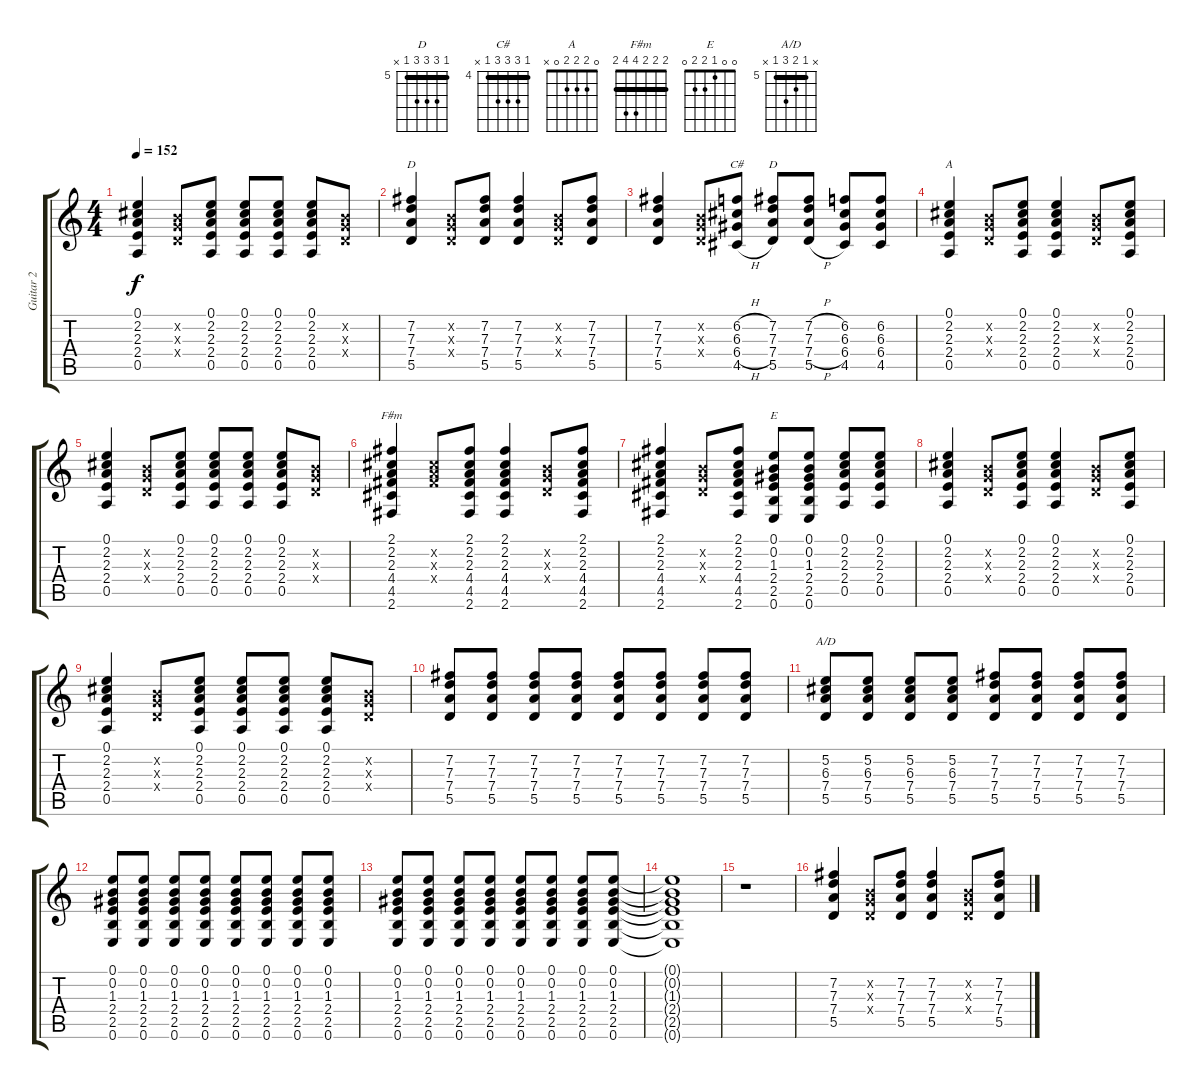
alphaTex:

\track ("Guitar 2" "Guitar 2") {instrument distortionguitar}
\staff {score tabs}
\tuning (E4 B3 G3 D3 A2 E2) {hide}
\chord ("D" x 7 7 7 5 x) {firstfret 5 barre 7}
\chord ("C#" 4 6 6 6 4 x) {firstfret 4 barre 4}
\chord ("D" 5 7 7 7 5 x) {firstfret 5 barre 5}
\chord ("A" 0 2 2 2 0 x)
\chord ("F#m" 2 2 2 4 4 2) {barre 2}
\chord ("E" 0 0 1 2 2 0)
\chord ("A/D" x 5 6 7 5 x) {firstfret 5 barre 5}
\ts (4 4)
\tempo 152
\clef g2
\ks c
(0.1 2.2 2.3 2.4 0.5).4{dy f} (0.2{x} 0.3{x} 0.4{x}).8 (0.1 2.2 2.3 2.4 0.5).8 (0.1 2.2 2.3 2.4 0.5).8 (0.1 2.2 2.3 2.4 0.5).8 (0.1 2.2 2.3 2.4 0.5).8 (0.2{x} 0.3{x} 0.4{x}).8 |
(7.2 7.3 7.4 5.5).4{ch "D"} (0.2{x} 0.3{x} 0.4{x}).8 (7.2 7.3 7.4 5.5).8 (7.2 7.3 7.4 5.5).4 (0.2{x} 0.3{x} 0.4{x}).8 (7.2 7.3 7.4 5.5).8 |
(7.2 7.3 7.4 5.5).4 (0.2{x} 0.3{x} 0.4{x}).8 (6.2{h} 6.3{h} 6.4{h} 4.5{h}).8{ch "C#"} (7.2 7.3 7.4 5.5).8{ch "D"} (7.2{h} 7.3{h} 7.4{h} 5.5{h}).8 (6.2 6.3 6.4 4.5).8 (6.2 6.3 6.4 4.5).8 |
(0.1 2.2 2.3 2.4 0.5).4{ch "A"} (0.2{x} 0.3{x} 0.4{x}).8 (0.1 2.2 2.3 2.4 0.5).8 (0.1 2.2 2.3 2.4 0.5).4 (0.2{x} 0.3{x} 0.4{x}).8 (0.1 2.2 2.3 2.4 0.5).8 |
(0.1 2.2 2.3 2.4 0.5).4 (0.2{x} 0.3{x} 0.4{x}).8 (0.1 2.2 2.3 2.4 0.5).8 (0.1 2.2 2.3 2.4 0.5).8 (0.1 2.2 2.3 2.4 0.5).8 (0.1 2.2 2.3 2.4 0.5).8 (0.2{x} 0.3{x} 0.4{x}).8 |
(2.1 2.2 2.3 4.4 4.5 2.6).4{ch "F#m"} (2.2{x} 2.3{x} 4.4{x}).8 (2.1 2.2 2.3 4.4 4.5 2.6).8 (2.1 2.2 2.3 4.4 4.5 2.6).4 (0.2{x} 0.3{x} 0.4{x}).8 (2.1 2.2 2.3 4.4 4.5 2.6).8 |
(2.1 2.2 2.3 4.4 4.5 2.6).4 (0.2{x} 0.3{x} 0.4{x}).8 (2.1 2.2 2.3 4.4 4.5 2.6).8 (0.1 0.2 1.3 2.4 2.5 0.6).8{ch "E"} (0.1 0.2 1.3 2.4 2.5 0.6).8 (0.1 2.2 2.3 2.4 0.5).8 (0.1 2.2 2.3 2.4 0.5).8 |
(0.1 2.2 2.3 2.4 0.5).4 (0.2{x} 0.3{x} 0.4{x}).8 (0.1 2.2 2.3 2.4 0.5).8 (0.1 2.2 2.3 2.4 0.5).4 (0.2{x} 0.3{x} 0.4{x}).8 (0.1 2.2 2.3 2.4 0.5).8 |
(0.1 2.2 2.3 2.4 0.5).4 (0.2{x} 0.3{x} 0.4{x}).8 (0.1 2.2 2.3 2.4 0.5).8 (0.1 2.2 2.3 2.4 0.5).8 (0.1 2.2 2.3 2.4 0.5).8 (0.1 2.2 2.3 2.4 0.5).8 (0.2{x} 0.3{x} 0.4{x}).8 |
(7.2 7.3 7.4 5.5).8 (7.2 7.3 7.4 5.5).8 (7.2 7.3 7.4 5.5).8 (7.2 7.3 7.4 5.5).8 (7.2 7.3 7.4 5.5).8 (7.2 7.3 7.4 5.5).8 (7.2 7.3 7.4 5.5).8 (7.2 7.3 7.4 5.5).8 |
(5.2 6.3 7.4 5.5).8{ch "A/D"} (5.2 6.3 7.4 5.5).8 (5.2 6.3 7.4 5.5).8 (5.2 6.3 7.4 5.5).8 (7.2 7.3 7.4 5.5).8 (7.2 7.3 7.4 5.5).8 (7.2 7.3 7.4 5.5).8 (7.2 7.3 7.4 5.5).8 |
(0.1 0.2 1.3 2.4 2.5 0.6).8 (0.1 0.2 1.3 2.4 2.5 0.6).8 (0.1 0.2 1.3 2.4 2.5 0.6).8 (0.1 0.2 1.3 2.4 2.5 0.6).8 (0.1 0.2 1.3 2.4 2.5 0.6).8 (0.1 0.2 1.3 2.4 2.5 0.6).8 (0.1 0.2 1.3 2.4 2.5 0.6).8 (0.1 0.2 1.3 2.4 2.5 0.6).8 |
(0.1 0.2 1.3 2.4 2.5 0.6).8 (0.1 0.2 1.3 2.4 2.5 0.6).8 (0.1 0.2 1.3 2.4 2.5 0.6).8 (0.1 0.2 1.3 2.4 2.5 0.6).8 (0.1 0.2 1.3 2.4 2.5 0.6).8 (0.1 0.2 1.3 2.4 2.5 0.6).8 (0.1 0.2 1.3 2.4 2.5 0.6).8 (0.1 0.2 1.3 2.4 2.5 0.6).8 |
(0.1{t} 0.2{t} 1.3{t} 2.4{t} 2.5{t} 0.6{t}).1{volume 0} |
r.1 |
(7.2 7.3 7.4 5.5).4{volume 12 instrument distortionguitar} (0.2{x} 0.3{x} 0.4{x}).8 (7.2 7.3 7.4 5.5).8 (7.2 7.3 7.4 5.5).4 (0.2{x} 0.3{x} 0.4{x}).8 (7.2 7.3 7.4 5.5).8
